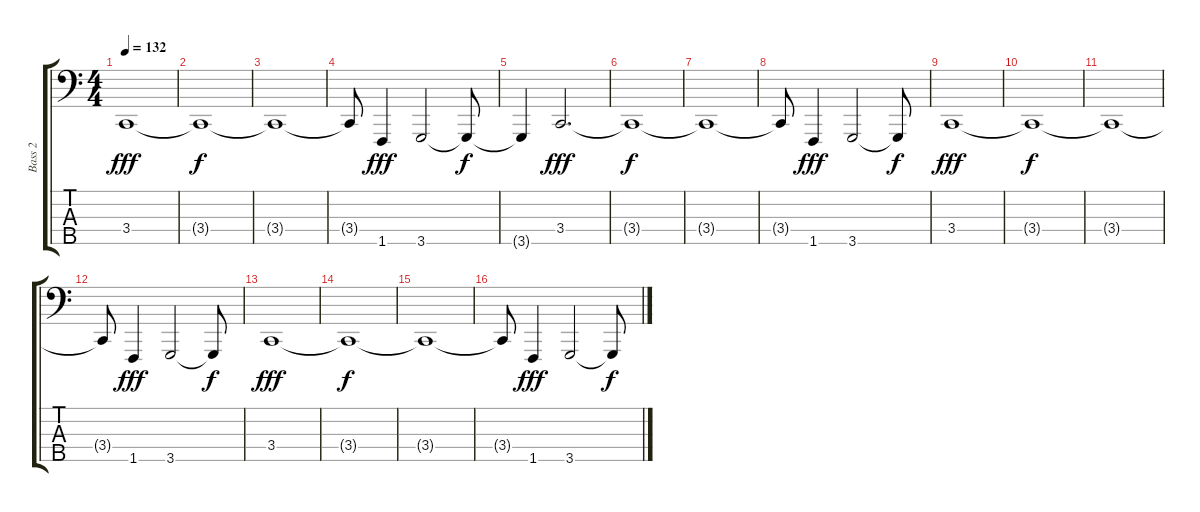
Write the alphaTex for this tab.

\track ("Bass 2" "Bass 2") {instrument pad3polysynth}
\staff {score tabs}
\tuning (D3 G2 D2 A1 E1) {hide}
\ts (4 4)
\tempo 132
\clef f4
\ks c
3.4.1{dy fff instrument pad3polysynth} |
3.4{t}.1{dy f} |
3.4{t}.1 |
3.4{t}.8 1.5.4{dy fff} 3.5.2 3.5{t}.8{dy f} |
3.5{t}.4 3.4.2{d dy fff} |
3.4{t}.1{dy f} |
3.4{t}.1 |
3.4{t}.8 1.5.4{dy fff} 3.5.2 3.5{t}.8{dy f} |
3.4.1{dy fff} |
3.4{t}.1{dy f} |
3.4{t}.1 |
3.4{t}.8 1.5.4{dy fff} 3.5.2 3.5{t}.8{dy f} |
3.4.1{dy fff} |
3.4{t}.1{dy f} |
3.4{t}.1 |
3.4{t}.8 1.5.4{dy fff} 3.5.2 3.5{t}.8{dy f}
